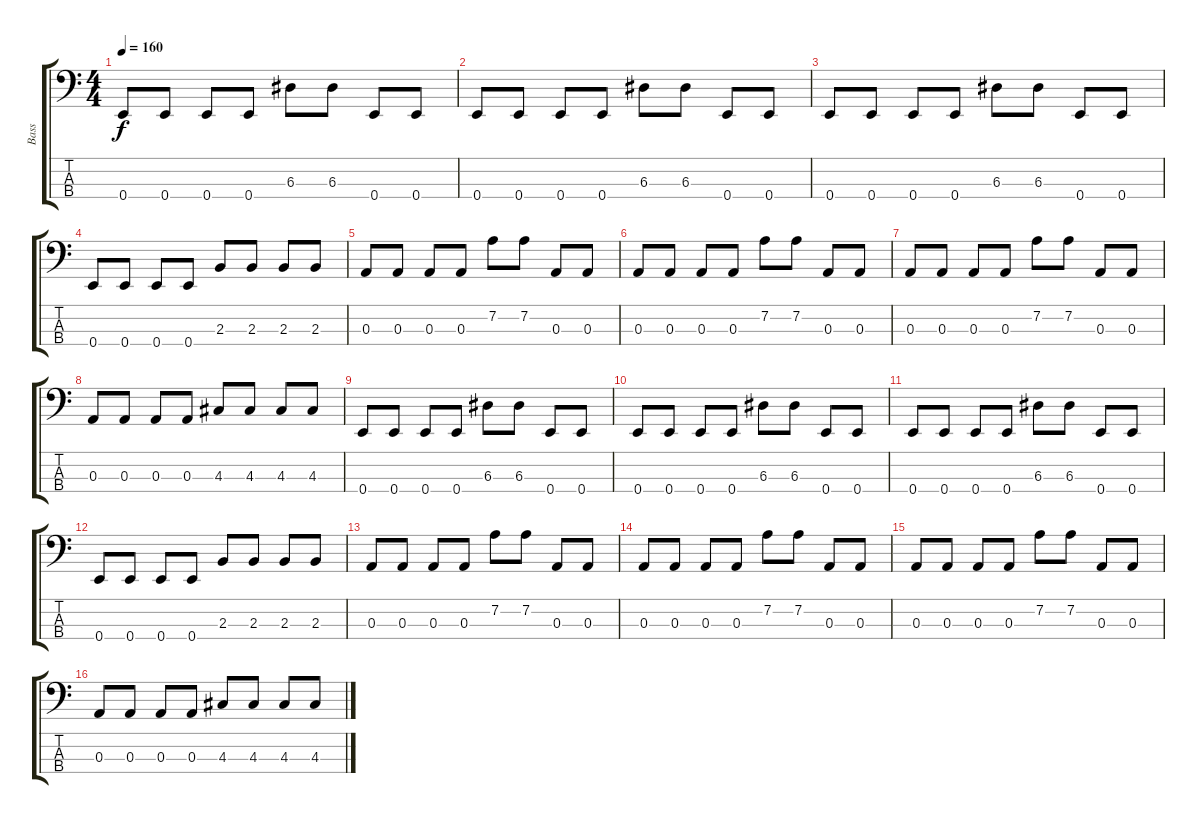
\track ("Bass" "Bass") {instrument electricbasspick}
\staff {score tabs}
\tuning (G2 D2 A1 E1) {hide}
\ts (4 4)
\tempo 160
\clef f4
\ks c
0.4.8{dy f} 0.4.8 0.4.8 0.4.8 6.3.8 6.3.8 0.4.8 0.4.8 |
0.4.8 0.4.8 0.4.8 0.4.8 6.3.8 6.3.8 0.4.8 0.4.8 |
0.4.8 0.4.8 0.4.8 0.4.8 6.3.8 6.3.8 0.4.8 0.4.8 |
0.4.8 0.4.8 0.4.8 0.4.8 2.3.8 2.3.8 2.3.8 2.3.8 |
0.3.8 0.3.8 0.3.8 0.3.8 7.2.8 7.2.8 0.3.8 0.3.8 |
0.3.8 0.3.8 0.3.8 0.3.8 7.2.8 7.2.8 0.3.8 0.3.8 |
0.3.8 0.3.8 0.3.8 0.3.8 7.2.8 7.2.8 0.3.8 0.3.8 |
0.3.8 0.3.8 0.3.8 0.3.8 4.3.8 4.3.8 4.3.8 4.3.8 |
0.4.8 0.4.8 0.4.8 0.4.8 6.3.8 6.3.8 0.4.8 0.4.8 |
0.4.8 0.4.8 0.4.8 0.4.8 6.3.8 6.3.8 0.4.8 0.4.8 |
0.4.8 0.4.8 0.4.8 0.4.8 6.3.8 6.3.8 0.4.8 0.4.8 |
0.4.8 0.4.8 0.4.8 0.4.8 2.3.8 2.3.8 2.3.8 2.3.8 |
0.3.8 0.3.8 0.3.8 0.3.8 7.2.8 7.2.8 0.3.8 0.3.8 |
0.3.8 0.3.8 0.3.8 0.3.8 7.2.8 7.2.8 0.3.8 0.3.8 |
0.3.8 0.3.8 0.3.8 0.3.8 7.2.8 7.2.8 0.3.8 0.3.8 |
0.3.8 0.3.8 0.3.8 0.3.8 4.3.8 4.3.8 4.3.8 4.3.8
